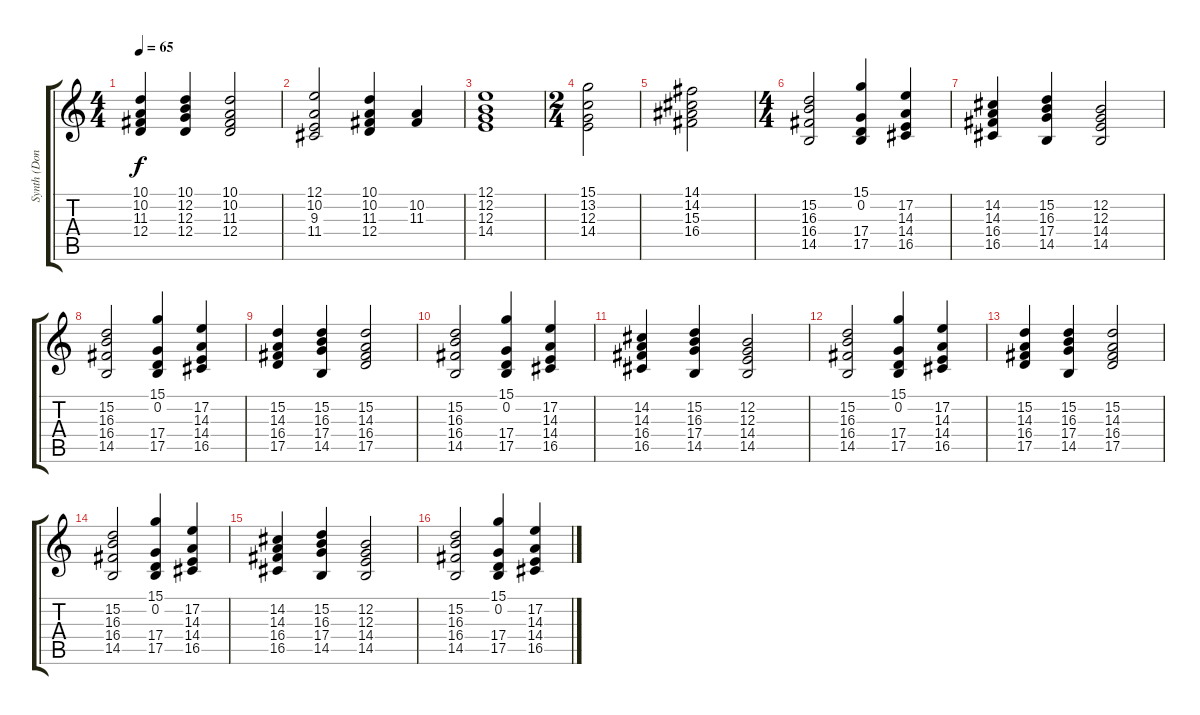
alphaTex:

\track ("Synth (Don Airey)" "Synth (Don") {instrument stringensemble1}
\staff {score tabs}
\tuning (E4 B3 G3 D3 A2 E2) {hide}
\ts (4 4)
\tempo 65
\clef g2
\ks c
(10.1 10.2 11.3 12.4).4{dy f} (10.1 12.2 12.3 12.4).4 (10.1 10.2 11.3 12.4).2 |
(12.1 10.2 9.3 11.4).2 (10.1 10.2 11.3 12.4).4 (10.2 11.3).4 |
(12.1 12.2 12.3 14.4).1 |
\ts (2 4)
(15.1 13.2 12.3 14.4).2 |
(14.1 14.2 15.3 16.4).2 |
\ts (4 4)
(15.2 16.3 16.4 14.5).2 (15.1 0.2 17.4 17.5).4 (17.2 14.3 14.4 16.5).4 |
(14.2 14.3 16.4 16.5).4 (15.2 16.3 17.4 14.5).4 (12.2 12.3 14.4 14.5).2 |
(15.2 16.3 16.4 14.5).2 (15.1 0.2 17.4 17.5).4 (17.2 14.3 14.4 16.5).4 |
(15.2 14.3 16.4 17.5).4 (15.2 16.3 17.4 14.5).4 (15.2 14.3 16.4 17.5).2 |
(15.2 16.3 16.4 14.5).2 (15.1 0.2 17.4 17.5).4 (17.2 14.3 14.4 16.5).4 |
(14.2 14.3 16.4 16.5).4 (15.2 16.3 17.4 14.5).4 (12.2 12.3 14.4 14.5).2 |
(15.2 16.3 16.4 14.5).2 (15.1 0.2 17.4 17.5).4 (17.2 14.3 14.4 16.5).4 |
(15.2 14.3 16.4 17.5).4 (15.2 16.3 17.4 14.5).4 (15.2 14.3 16.4 17.5).2 |
(15.2 16.3 16.4 14.5).2 (15.1 0.2 17.4 17.5).4 (17.2 14.3 14.4 16.5).4 |
(14.2 14.3 16.4 16.5).4 (15.2 16.3 17.4 14.5).4 (12.2 12.3 14.4 14.5).2 |
(15.2 16.3 16.4 14.5).2 (15.1 0.2 17.4 17.5).4 (17.2 14.3 14.4 16.5).4
